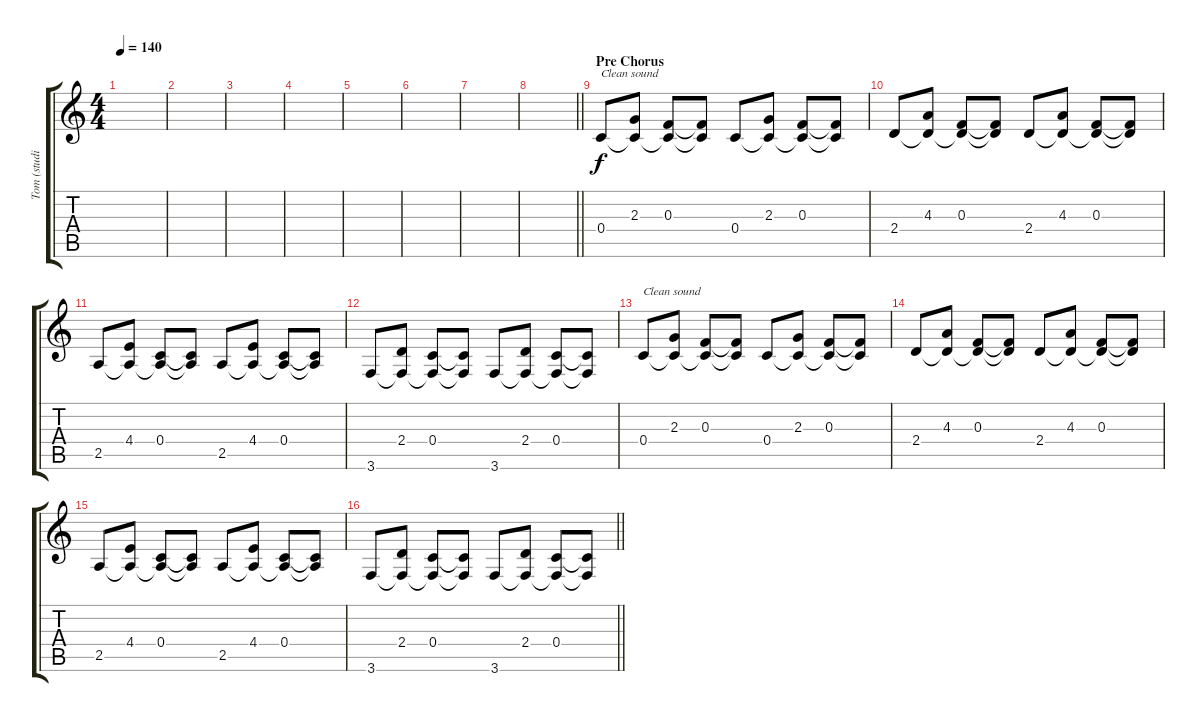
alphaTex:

\track ("Tom (studio guitar)" "Tom (studi") {instrument electricguitarjazz}
\staff {score tabs}
\tuning (D4 A3 F3 C3 G2 D2) {hide}
\ts (4 4)
\tempo 140
\clef g2
\ks c
|
|
|
|
|
|
|
\barLineRight lightlight
|
\section ("" "Pre Chorus")
0.4.8{txt "Clean sound"} (2.3 0.4{t}).8 (0.3 0.4{t}).8 (0.3{t} 0.4{t}).8 0.4.8 (2.3 0.4{t}).8 (0.3 0.4{t}).8 (0.3{t} 0.4{t}).8 |
2.4.8 (4.3 2.4{t}).8 (0.3 2.4{t}).8 (0.3{t} 2.4{t}).8 2.4.8 (4.3 2.4{t}).8 (0.3 2.4{t}).8 (0.3{t} 2.4{t}).8 |
2.5.8 (4.4 2.5{t}).8 (0.4 2.5{t}).8 (0.4{t} 2.5{t}).8 2.5.8 (4.4 2.5{t}).8 (0.4 2.5{t}).8 (0.4{t} 2.5{t}).8 |
3.6.8 (2.4 3.6{t}).8 (0.4 3.6{t}).8 (0.4{t} 3.6{t}).8 3.6.8 (2.4 3.6{t}).8 (0.4 3.6{t}).8 (0.4{t} 3.6{t}).8 |
0.4.8{txt "Clean sound"} (2.3 0.4{t}).8 (0.3 0.4{t}).8 (0.3{t} 0.4{t}).8 0.4.8 (2.3 0.4{t}).8 (0.3 0.4{t}).8 (0.3{t} 0.4{t}).8 |
2.4.8 (4.3 2.4{t}).8 (0.3 2.4{t}).8 (0.3{t} 2.4{t}).8 2.4.8 (4.3 2.4{t}).8 (0.3 2.4{t}).8 (0.3{t} 2.4{t}).8 |
2.5.8 (4.4 2.5{t}).8 (0.4 2.5{t}).8 (0.4{t} 2.5{t}).8 2.5.8 (4.4 2.5{t}).8 (0.4 2.5{t}).8 (0.4{t} 2.5{t}).8 |
\barLineRight lightlight
3.6.8 (2.4 3.6{t}).8 (0.4 3.6{t}).8 (0.4{t} 3.6{t}).8 3.6.8 (2.4 3.6{t}).8 (0.4 3.6{t}).8 (0.4{t} 3.6{t}).8
